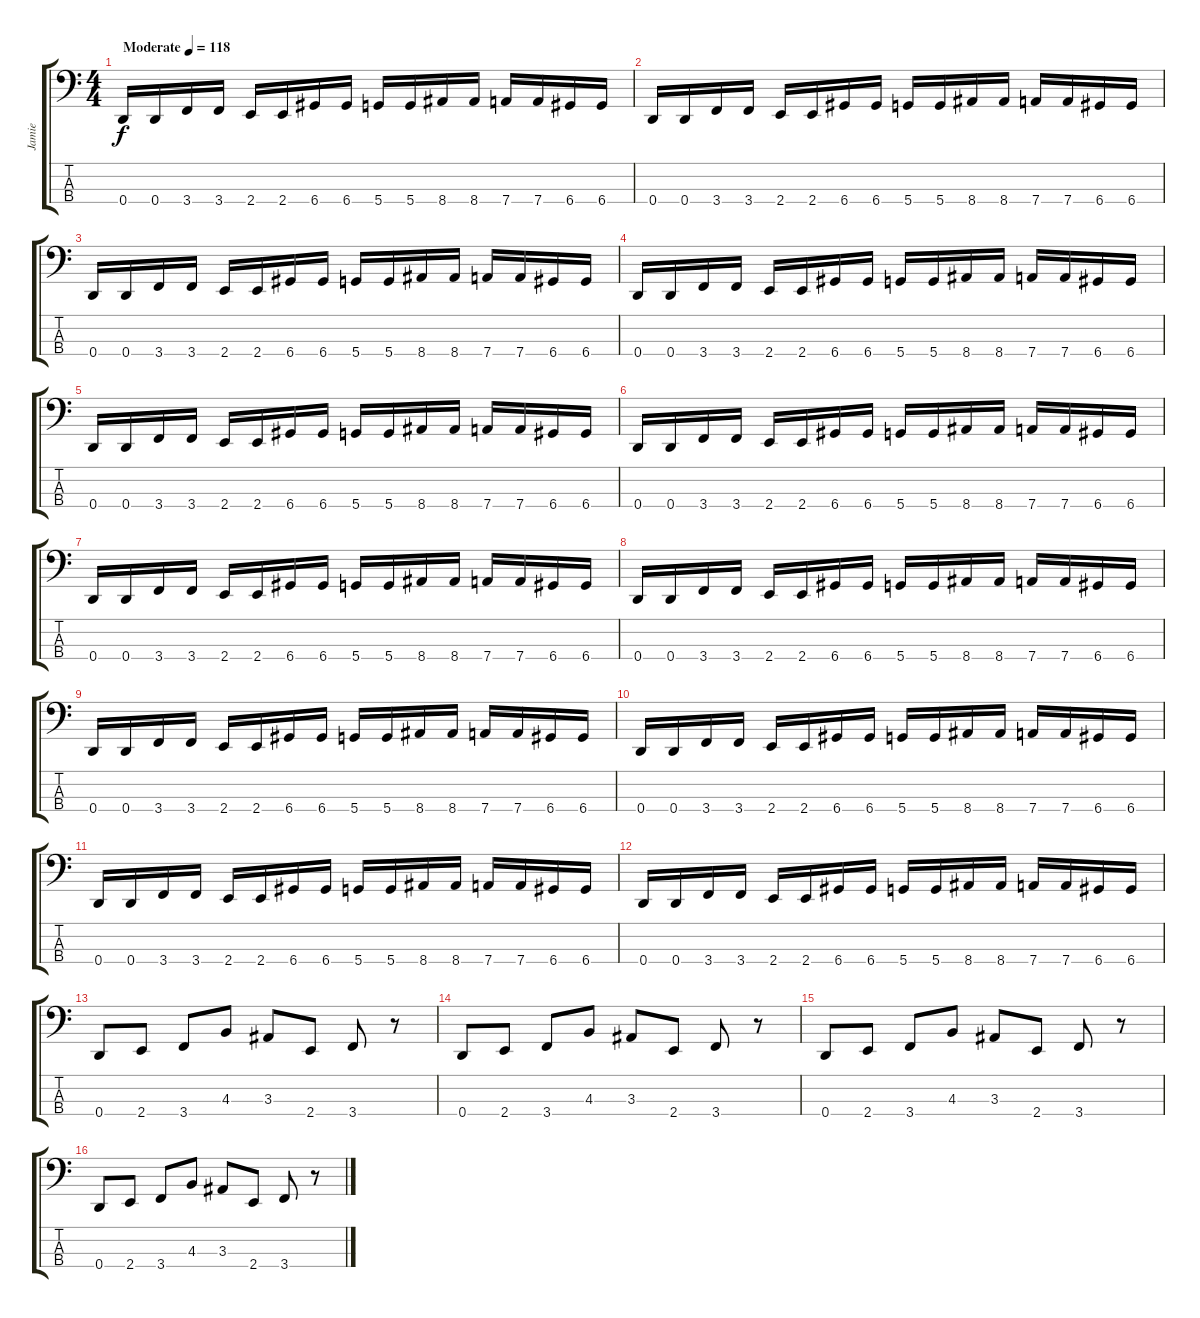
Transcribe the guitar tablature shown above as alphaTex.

\track ("Jamie" "Jamie") {instrument electricbasspick}
\staff {score tabs}
\tuning (F2 C2 G1 D1) {hide}
\ts (4 4)
\tempo (118 "Moderate")
\clef f4
\ks c
0.4.16{dy f instrument electricbasspick} 0.4.16 3.4.16 3.4.16 2.4.16 2.4.16 6.4.16 6.4.16 5.4.16 5.4.16 8.4.16 8.4.16 7.4.16 7.4.16 6.4.16 6.4.16 |
0.4.16 0.4.16 3.4.16 3.4.16 2.4.16 2.4.16 6.4.16 6.4.16 5.4.16 5.4.16 8.4.16 8.4.16 7.4.16 7.4.16 6.4.16 6.4.16 |
0.4.16 0.4.16 3.4.16 3.4.16 2.4.16 2.4.16 6.4.16 6.4.16 5.4.16 5.4.16 8.4.16 8.4.16 7.4.16 7.4.16 6.4.16 6.4.16 |
0.4.16 0.4.16 3.4.16 3.4.16 2.4.16 2.4.16 6.4.16 6.4.16 5.4.16 5.4.16 8.4.16 8.4.16 7.4.16 7.4.16 6.4.16 6.4.16 |
0.4.16 0.4.16 3.4.16 3.4.16 2.4.16 2.4.16 6.4.16 6.4.16 5.4.16 5.4.16 8.4.16 8.4.16 7.4.16 7.4.16 6.4.16 6.4.16 |
0.4.16 0.4.16 3.4.16 3.4.16 2.4.16 2.4.16 6.4.16 6.4.16 5.4.16 5.4.16 8.4.16 8.4.16 7.4.16 7.4.16 6.4.16 6.4.16 |
0.4.16 0.4.16 3.4.16 3.4.16 2.4.16 2.4.16 6.4.16 6.4.16 5.4.16 5.4.16 8.4.16 8.4.16 7.4.16 7.4.16 6.4.16 6.4.16 |
0.4.16 0.4.16 3.4.16 3.4.16 2.4.16 2.4.16 6.4.16 6.4.16 5.4.16 5.4.16 8.4.16 8.4.16 7.4.16 7.4.16 6.4.16 6.4.16 |
0.4.16 0.4.16 3.4.16 3.4.16 2.4.16 2.4.16 6.4.16 6.4.16 5.4.16 5.4.16 8.4.16 8.4.16 7.4.16 7.4.16 6.4.16 6.4.16 |
0.4.16 0.4.16 3.4.16 3.4.16 2.4.16 2.4.16 6.4.16 6.4.16 5.4.16 5.4.16 8.4.16 8.4.16 7.4.16 7.4.16 6.4.16 6.4.16 |
0.4.16 0.4.16 3.4.16 3.4.16 2.4.16 2.4.16 6.4.16 6.4.16 5.4.16 5.4.16 8.4.16 8.4.16 7.4.16 7.4.16 6.4.16 6.4.16 |
0.4.16 0.4.16 3.4.16 3.4.16 2.4.16 2.4.16 6.4.16 6.4.16 5.4.16 5.4.16 8.4.16 8.4.16 7.4.16 7.4.16 6.4.16 6.4.16 |
0.4.8 2.4.8 3.4.8 4.3.8 3.3.8 2.4.8 3.4.8 r.8 |
0.4.8 2.4.8 3.4.8 4.3.8 3.3.8 2.4.8 3.4.8 r.8 |
0.4.8 2.4.8 3.4.8 4.3.8 3.3.8 2.4.8 3.4.8 r.8 |
0.4.8 2.4.8 3.4.8 4.3.8 3.3.8 2.4.8 3.4.8 r.8
